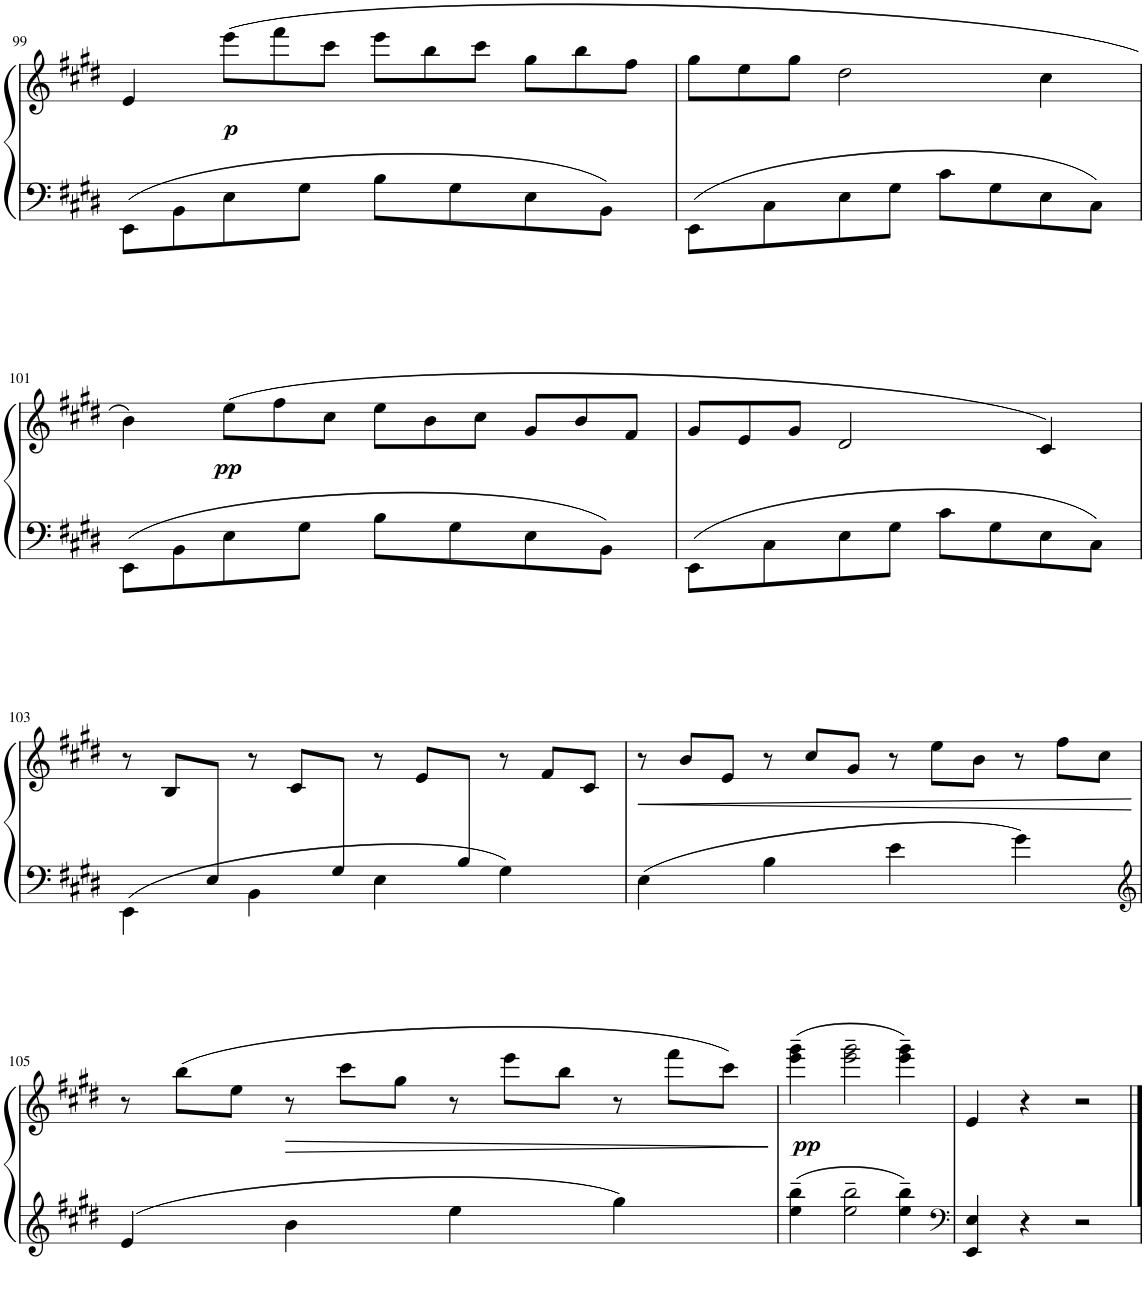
**kern	**kern	**dynam
*part1	*part1	*part1
*staff2	*staff1	*staff1/2
*I"Piano	*	*
*I'Pno.	*	*
!!LO:PB:g=z
*clefF4	*clefG2	*
*k[f#c#g#d#]	*k[f#c#g#d#]	*
*M4/4	*M4/4	*
*met(c)	*met(c)	*
=99	=99	=99
8EE\L	4e/	.
8BB\	.	.
*	*Xtuplet	*
!	!	!LO:DY:b
8E\	(12eee\L	p
.	12fff#\	.
8G#\J	.	.
.	12ccc#\J	.
8B\L	12eee\L	.
.	12bb\	.
8G#\	.	.
.	12ccc#\J	.
8E\	12gg#\L	.
.	12bb\	.
8BB\J	.	.
.	12ff#\J	.
=100	=100	=100
8EE\L	12gg#\L	.
.	12ee\	.
8C#\	.	.
.	12gg#\J	.
8E\	2dd#\	.
8G#\J	.	.
8c#\L	.	.
8G#\	.	.
8E\	4cc#\	.
8C#\J	.	.
!!LO:LB:g=z
=101	=101	=101
8EE\L	4b\)	.
8BB\	.	.
!	!	!LO:DY:b
8E\	(12ee\L	pp
.	12ff#\	.
8G#\J	.	.
.	12cc#\J	.
8B\L	12ee\L	.
.	12b\	.
8G#\	.	.
.	12cc#\J	.
8E\	12g#/L	.
.	12b/	.
8BB\J	.	.
.	12f#/J	.
=102	=102	=102
8EE\L	12g#/L	.
.	12e/	.
8C#\	.	.
.	12g#/J	.
8E\	2d#/	.
8G#\J	.	.
8c#\L	.	.
8G#\	.	.
8E\	4c#/)	.
8C#\J	.	.
!!LO:LB:g=z
=103	=103	=103
*^	*	*
6ryy	4EE\	12r	.
.	.	12B/L	.
12E/J	.	12ryy	.
6ryy	4BB\	12r	.
.	.	12c#/L	.
12G#/J	.	12ryy	.
6ryy	4E\	12r	.
.	.	12e/L	.
12B/J	.	12ryy	.
4ryy	4G#\	12r	.
.	.	12f#/L	.
.	.	12c#/J	.
*v	*v	*	*
=104	=104	=104
!	!	!LO:HP:b
4E\	12r	<
.	12b/L	.
.	12e/J	.
4B\	12r	.
.	12cc#/L	.
.	12g#/J	.
4e\	12r	.
.	12ee\L	.
.	12b\J	.
4g#\	12r	.
.	12ff#\L	.
.	12cc#\J	.
!!LO:LB:g=z
=105	=105	=105
*clefG2	*	*
4e/	12r	.
.	(12bb\L	.
.	12ee\J	.
4b\	12r	.
.	12ccc#\L	.
.	12gg#\J	.
4ee\	12r	.
.	12eee\L	.
.	12bb\J	.
4gg#\	12r	.
.	12fff#\L	.
.	12ccc#\J)	.
.	.	[
=106	=106	=106
!	!	!LO:DY:b
4ee\~ 4bb\~	(4eee\~ 4ggg#\~	pp
2ee\~ 2bb\~	2eee\~ 2ggg#\~	.
4ee\~ 4bb\~	4eee\~ 4ggg#\~)	.
=107	=107	=107
*clefF4	*	*
4EE/ 4E/	4e/	.
4r	4r	.
2r	2r	.
==	==	==
*-	*-	*-
